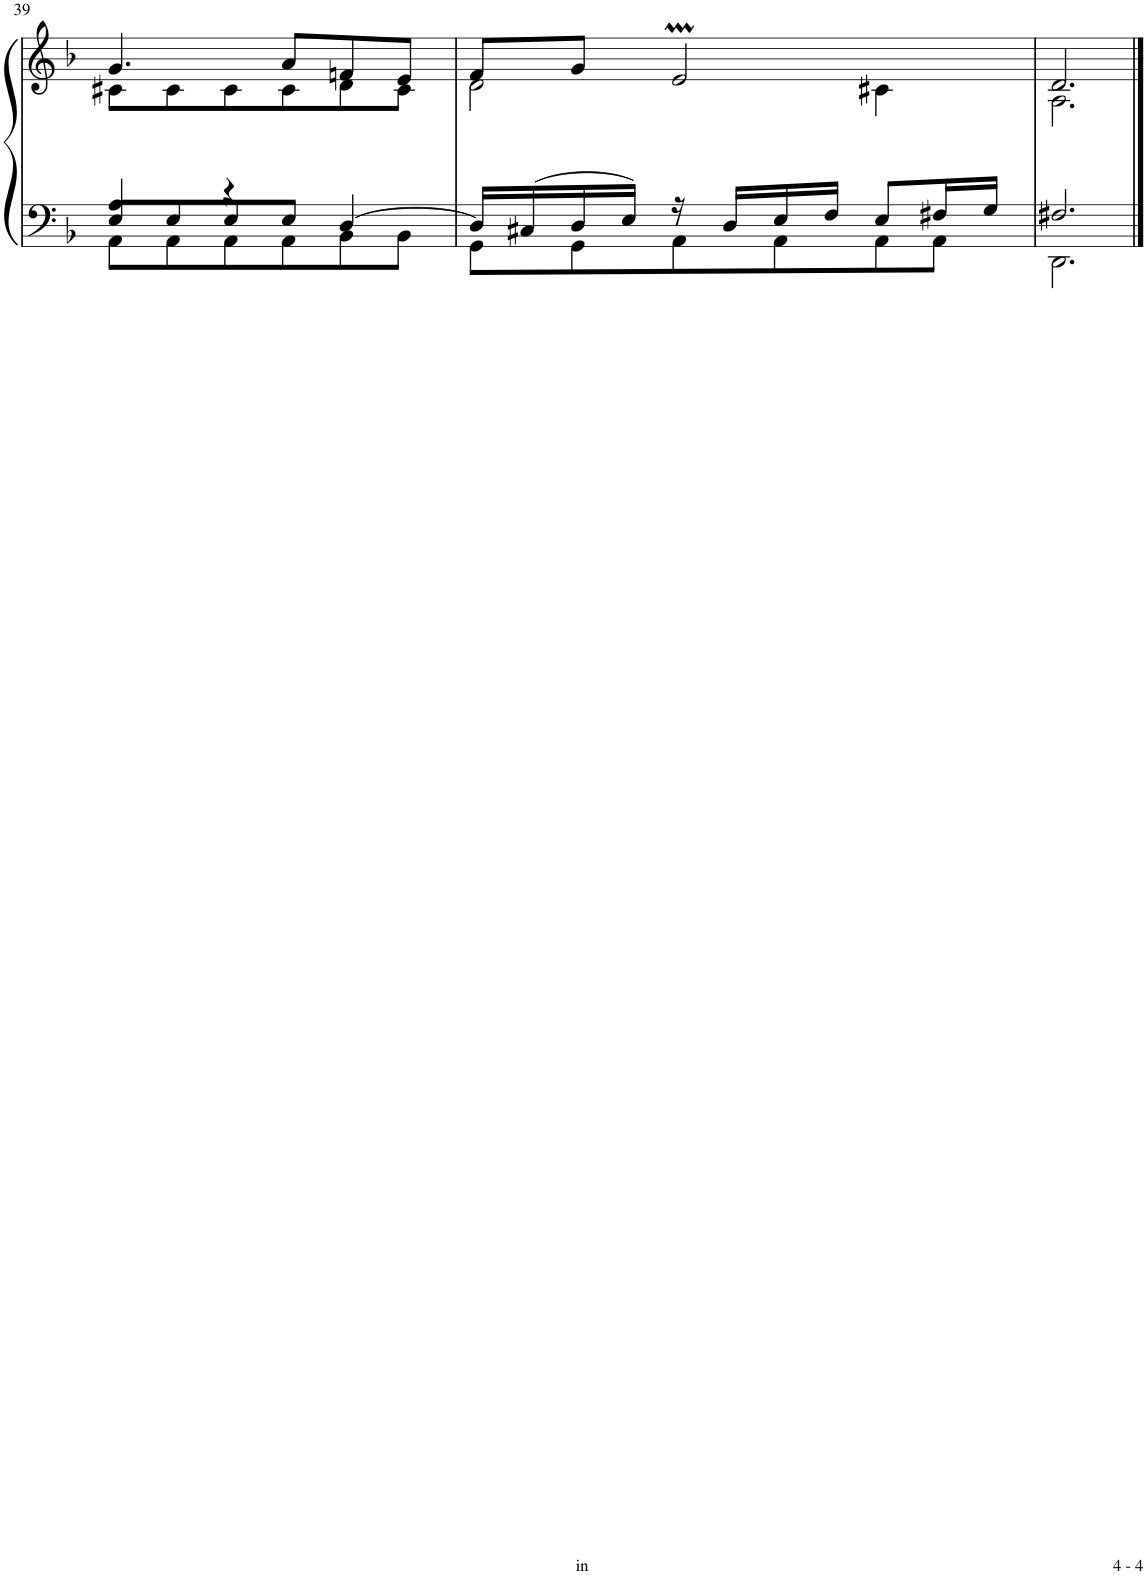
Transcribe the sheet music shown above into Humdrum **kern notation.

**kern	**kern
*part1	*part1
*staff2	*staff1
*I"Piano	*
*I'Pno	*
!!LO:PB:g=z
*clefF4	*clefG2
*k[b-]	*k[b-]
*M3/4	*M3/4
=39	=39
*^	*^
*	*^	*	*
4A/	8E/L	8AA\L	4.g/	8c#X\L
.	8E/	8AA\	.	8c#\
4r	8E/	8AA\	.	8c#\
.	8E/J	8AA\	8a/L	8c#\
[4D/	4ryy	8BB-\	8fn/	8d\
.	.	8BB-\J	8e/J	8c#\J
*	*v	*v	*	*
=40	=40	=40	=40
16D/LL]	8GG\L	8f/L	2d\
16C#X/	.	.	.
16D/	8GG\	8g/J	.
16E/JJ	.	.	.
16r	8AA\	2em/	.
16D/LL	.	.	.
16E/	8AA\	.	.
16F/JJ	.	.	.
8E/L	8AA\	.	4c#X\
16F#X/L	8AA\J	.	.
16G/JJ	.	.	.
=41	=41	=41	=41
2.F#X/	2.DD\	2.d/	2.A\
*v	*v	*	*
*	*v	*v
==	==
*-	*-
